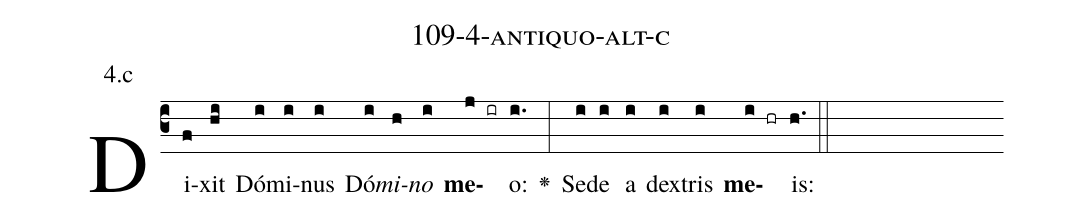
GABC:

name: 109-4-antiquo-alt-c;
annotation: 4.c;
%%
(c3)Di(f)xit(hi) Dó(i)mi(i)nus(i) Dó(i)<i>mi</i>(h)<i>no</i>(i) <b>me</b>(j ir)o:(i.) <v>\greheightstar</v>(:) Se(i)de(i) a(i) dex(i)tris(i) <b>me</b>(i hr)is:(h.) (::)


%E(i) u(i) o(i) u(i) a(i) e.(h.) (::)
